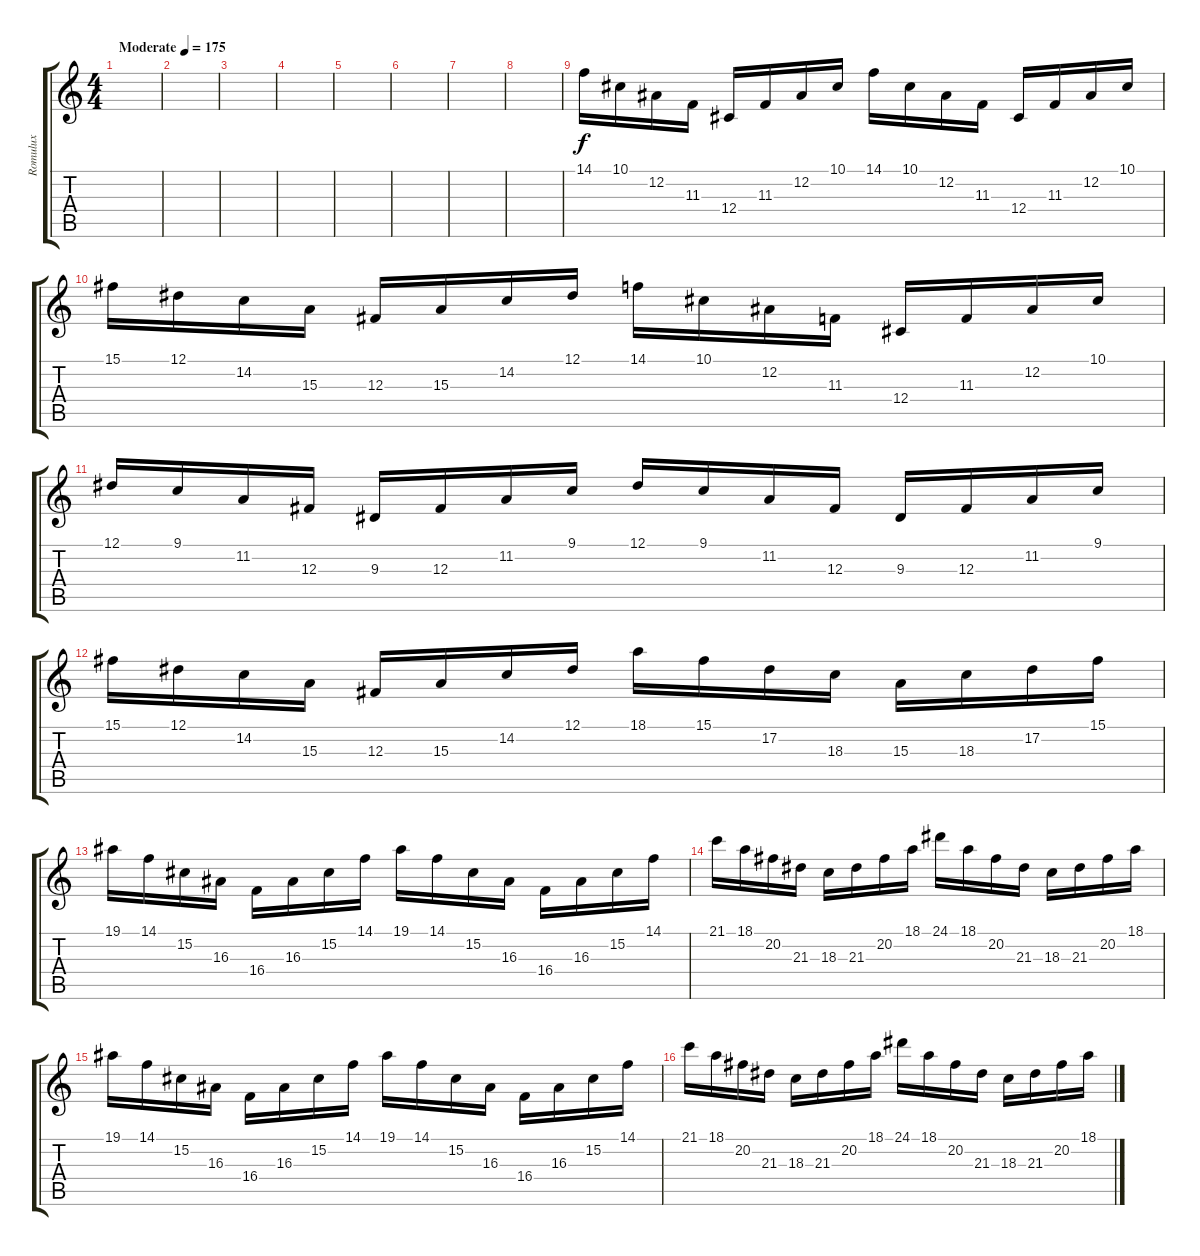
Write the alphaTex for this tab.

\track ("Romulux" "Romulux") {instrument tremolostrings}
\staff {score tabs}
\tuning (Eb4 Bb3 Gb3 Db3 Ab2 Eb2) {hide}
\ts (4 4)
\tempo (175 "Moderate")
\clef g2
\ks c
|
|
|
|
|
|
|
|
14.1.16 10.1.16 12.2.16 11.3.16 12.4.16 11.3.16 12.2.16 10.1.16 14.1.16 10.1.16 12.2.16 11.3.16 12.4.16 11.3.16 12.2.16 10.1.16 |
15.1.16 12.1.16 14.2.16 15.3.16 12.3.16 15.3.16 14.2.16 12.1.16 14.1.16 10.1.16 12.2.16 11.3.16 12.4.16 11.3.16 12.2.16 10.1.16 |
12.1.16 9.1.16 11.2.16 12.3.16 9.3.16 12.3.16 11.2.16 9.1.16 12.1.16 9.1.16 11.2.16 12.3.16 9.3.16 12.3.16 11.2.16 9.1.16 |
15.1.16 12.1.16 14.2.16 15.3.16 12.3.16 15.3.16 14.2.16 12.1.16 18.1.16 15.1.16 17.2.16 18.3.16 15.3.16 18.3.16 17.2.16 15.1.16 |
19.1.16 14.1.16 15.2.16 16.3.16 16.4.16 16.3.16 15.2.16 14.1.16 19.1.16 14.1.16 15.2.16 16.3.16 16.4.16 16.3.16 15.2.16 14.1.16 |
21.1.16 18.1.16 20.2.16 21.3.16 18.3.16 21.3.16 20.2.16 18.1.16 24.1.16 18.1.16 20.2.16 21.3.16 18.3.16 21.3.16 20.2.16 18.1.16 |
19.1.16 14.1.16 15.2.16 16.3.16 16.4.16 16.3.16 15.2.16 14.1.16 19.1.16 14.1.16 15.2.16 16.3.16 16.4.16 16.3.16 15.2.16 14.1.16 |
21.1.16 18.1.16 20.2.16 21.3.16 18.3.16 21.3.16 20.2.16 18.1.16 24.1.16 18.1.16 20.2.16 21.3.16 18.3.16 21.3.16 20.2.16 18.1.16
